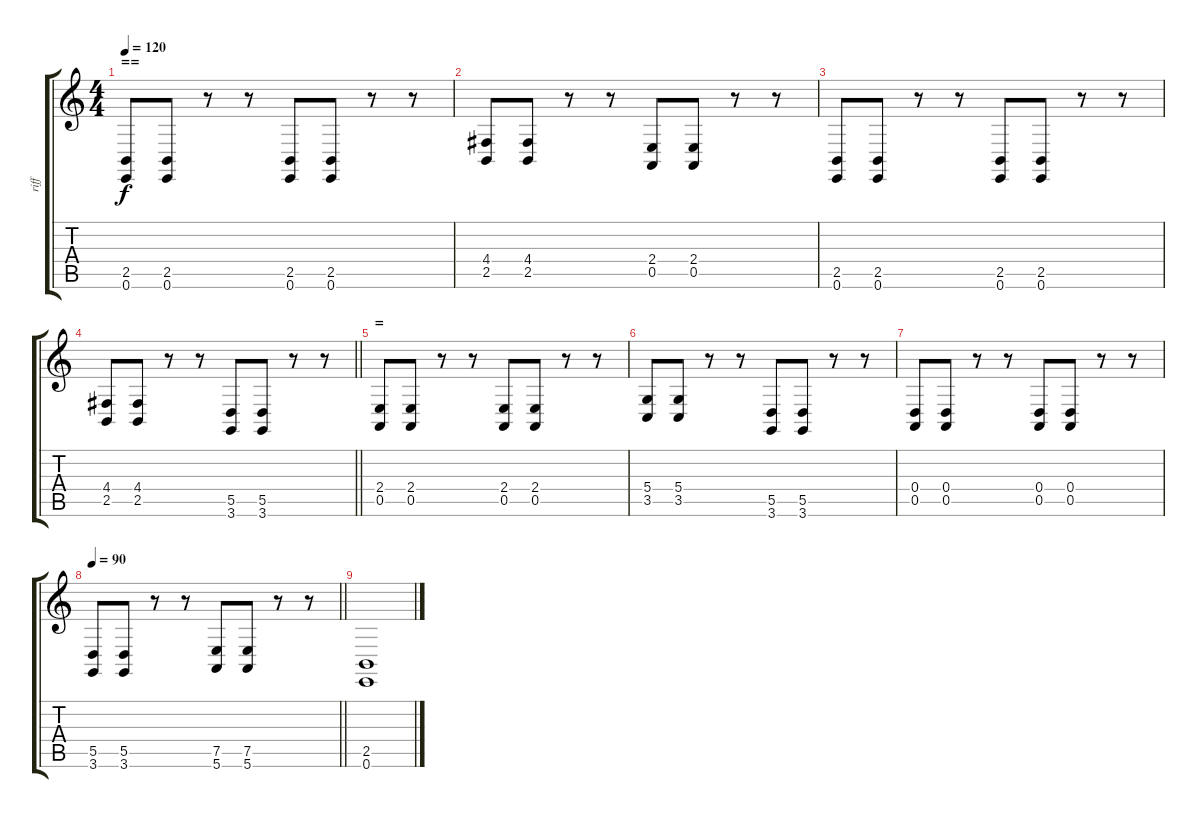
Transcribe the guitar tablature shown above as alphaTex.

\track ("riff" "riff") {instrument lead2sawtooth}
\staff {score tabs}
\tuning (E4 B3 G3 D3 A2 E2) {hide}
\ts (4 4)
\section ("" "==")
\tempo 120
\clef g2
\ks c
(2.5 0.6).8{dy f} (2.5 0.6).8 r.8 r.8 (2.5 0.6).8 (2.5 0.6).8 r.8 r.8 |
(4.4 2.5).8 (4.4 2.5).8 r.8 r.8 (2.4 0.5).8 (2.4 0.5).8 r.8 r.8 |
(2.5 0.6).8 (2.5 0.6).8 r.8 r.8 (2.5 0.6).8 (2.5 0.6).8 r.8 r.8 |
\barLineRight lightlight
(4.4 2.5).8 (4.4 2.5).8 r.8 r.8 (5.5 3.6).8 (5.5 3.6).8 r.8 r.8 |
\section ("" "=")
(2.4 0.5).8 (2.4 0.5).8 r.8 r.8 (2.4 0.5).8 (2.4 0.5).8 r.8 r.8 |
(5.4 3.5).8 (5.4 3.5).8 r.8 r.8 (5.5 3.6).8 (5.5 3.6).8 r.8 r.8 |
(0.4 0.5).8 (0.4 0.5).8 r.8 r.8 (0.4 0.5).8 (0.4 0.5).8 r.8 r.8 |
\tempo 90
\barLineRight lightlight
(5.5 3.6).8 (5.5 3.6).8 r.8 r.8 (7.5 5.6).8 (7.5 5.6).8 r.8 r.8 |
(2.5 0.6).1
